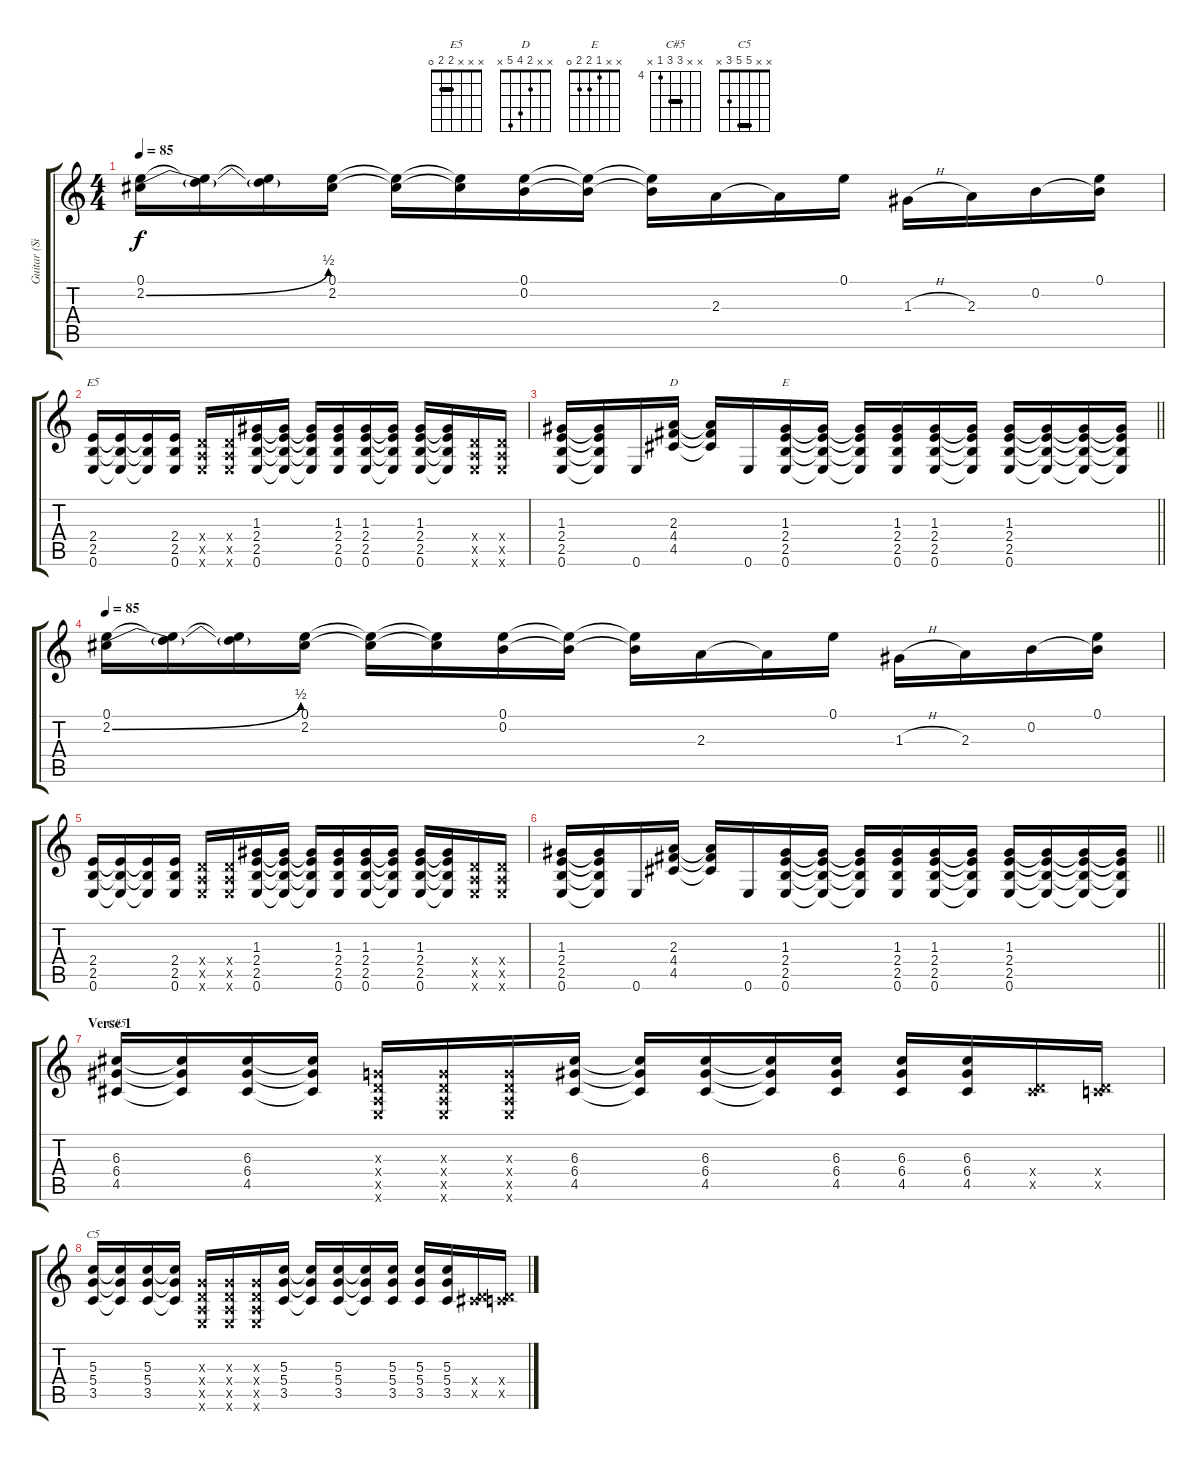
\track ("Guitar (Simplified)" "Guitar (Si") {instrument overdrivenguitar}
\staff {score tabs}
\tuning (E4 B3 G3 D3 A2 E2) {hide}
\chord ("E5" x x x 2 2 0) {barre 2}
\chord ("D" x x 2 4 5 x)
\chord ("E" x x 1 2 2 0)
\chord ("C#5" x x 6 6 4 x) {firstfret 4 barre 6}
\chord ("C5" x x 5 5 3 x) {barre 5}
\ts (4 4)
\tempo 85
\clef g2
\ks c
(0.1 2.2{be (bend 0 0 60 2)}).16{dy f volume 10 instrument overdrivenguitar} (0.1{t} 2.2{t}).16 (0.1{t} 2.2{t}).16 (0.1 2.2).16 (0.1{t} 2.2{t}).16 (0.1{t} 2.2{t}).16 (0.1 0.2).16 (0.1{t} 0.2{t}).16 (0.1{t} 0.2{t}).16 2.3.16 2.3{t}.16 0.1.16 1.3{h}.16 2.3.16 0.2.16 (0.1 0.2{t}).16 |
(2.4 2.5 0.6).16{ch "E5"} (2.4{t} 2.5{t} 0.6{t}).16 (2.4{t} 2.5{t} 0.6{t}).16 (2.4 2.5 0.6).16 (0.4{x} 0.5{x} 0.6{x}).16 (0.4{x} 0.5{x} 0.6{x}).16 (1.3 2.4 2.5 0.6).16 (1.3{t} 2.4{t} 2.5{t} 0.6{t}).16 (1.3{t} 2.4{t} 2.5{t} 0.6{t}).16 (1.3 2.4 2.5 0.6).16 (1.3 2.4 2.5 0.6).16 (1.3{t} 2.4{t} 2.5{t} 0.6{t}).16 (1.3 2.4 2.5 0.6).16 (1.3{t} 2.4{t} 2.5{t} 0.6{t}).16 (0.4{x} 0.5{x} 0.6{x}).16 (0.4{x} 0.5{x} 0.6{x}).16 |
\barLineRight lightlight
(1.3 2.4 2.5 0.6).16 (1.3{t} 2.4{t} 2.5{t} 0.6{t}).16 0.6.16 (2.3 4.4 4.5).16{ch "D"} (2.3{t} 4.4{t} 4.5{t}).16 0.6.16 (1.3 2.4 2.5 0.6).16{ch "E"} (1.3{t} 2.4{t} 2.5{t} 0.6{t}).16 (1.3{t} 2.4{t} 2.5{t} 0.6{t}).16 (1.3 2.4 2.5 0.6).16 (1.3 2.4 2.5 0.6).16 (1.3{t} 2.4{t} 2.5{t} 0.6{t}).16 (1.3 2.4 2.5 0.6).16 (1.3{t} 2.4{t} 2.5{t} 0.6{t}).16 (1.3{t} 2.4{t} 2.5{t} 0.6{t}).16 (1.3{t} 2.4{t} 2.5{t} 0.6{t}).16 |
\tempo 85
(0.1 2.2{be (bend 0 0 60 2)}).16{volume 10 instrument overdrivenguitar} (0.1{t} 2.2{t}).16 (0.1{t} 2.2{t}).16 (0.1 2.2).16 (0.1{t} 2.2{t}).16 (0.1{t} 2.2{t}).16 (0.1 0.2).16 (0.1{t} 0.2{t}).16 (0.1{t} 0.2{t}).16 2.3.16 2.3{t}.16 0.1.16 1.3{h}.16 2.3.16 0.2.16 (0.1 0.2{t}).16 |
(2.4 2.5 0.6).16 (2.4{t} 2.5{t} 0.6{t}).16 (2.4{t} 2.5{t} 0.6{t}).16 (2.4 2.5 0.6).16 (0.4{x} 0.5{x} 0.6{x}).16 (0.4{x} 0.5{x} 0.6{x}).16 (1.3 2.4 2.5 0.6).16 (1.3{t} 2.4{t} 2.5{t} 0.6{t}).16 (1.3{t} 2.4{t} 2.5{t} 0.6{t}).16 (1.3 2.4 2.5 0.6).16 (1.3 2.4 2.5 0.6).16 (1.3{t} 2.4{t} 2.5{t} 0.6{t}).16 (1.3 2.4 2.5 0.6).16 (1.3{t} 2.4{t} 2.5{t} 0.6{t}).16 (0.4{x} 0.5{x} 0.6{x}).16 (0.4{x} 0.5{x} 0.6{x}).16 |
\barLineRight lightlight
(1.3 2.4 2.5 0.6).16 (1.3{t} 2.4{t} 2.5{t} 0.6{t}).16 0.6.16 (2.3 4.4 4.5).16 (2.3{t} 4.4{t} 4.5{t}).16 0.6.16 (1.3 2.4 2.5 0.6).16 (1.3{t} 2.4{t} 2.5{t} 0.6{t}).16 (1.3{t} 2.4{t} 2.5{t} 0.6{t}).16 (1.3 2.4 2.5 0.6).16 (1.3 2.4 2.5 0.6).16 (1.3{t} 2.4{t} 2.5{t} 0.6{t}).16 (1.3 2.4 2.5 0.6).16 (1.3{t} 2.4{t} 2.5{t} 0.6{t}).16 (1.3{t} 2.4{t} 2.5{t} 0.6{t}).16 (1.3{t} 2.4{t} 2.5{t} 0.6{t}).16 |
\section ("" "Verse 1")
(6.3 6.4 4.5).16{ch "C#5"} (6.3{t} 6.4{t} 4.5{t}).16 (6.3 6.4 4.5).16 (6.3{t} 6.4{t} 4.5{t}).16 (0.3{x} 0.4{x} 0.5{x} 0.6{x}).16 (0.3{x} 0.4{x} 0.5{x} 0.6{x}).16 (0.3{x} 0.4{x} 0.5{x} 0.6{x}).16 (6.3 6.4 4.5).16 (6.3{t} 6.4{t} 4.5{t}).16 (6.3 6.4 4.5).16 (6.3{t} 6.4{t} 4.5{t}).16 (6.3 6.4 4.5).16 (6.3 6.4 4.5).16 (6.3 6.4 4.5).16 (0.4{x} 4.5{x}).16 (0.4{x} 3.5{x}).16 |
(5.3 5.4 3.5).16{ch "C5"} (5.3{t} 5.4{t} 3.5{t}).16 (5.3 5.4 3.5).16 (5.3{t} 5.4{t} 3.5{t}).16 (0.3{x} 0.4{x} 0.5{x} 0.6{x}).16 (0.3{x} 0.4{x} 0.5{x} 0.6{x}).16 (0.3{x} 0.4{x} 0.5{x} 0.6{x}).16 (5.3 5.4 3.5).16 (5.3{t} 5.4{t} 3.5{t}).16 (5.3 5.4 3.5).16 (5.3{t} 5.4{t} 3.5{t}).16 (5.3 5.4 3.5).16 (5.3 5.4 3.5).16 (5.3 5.4 3.5).16 (0.4{x} 4.5{x}).16 (0.4{x} 3.5{x}).16
